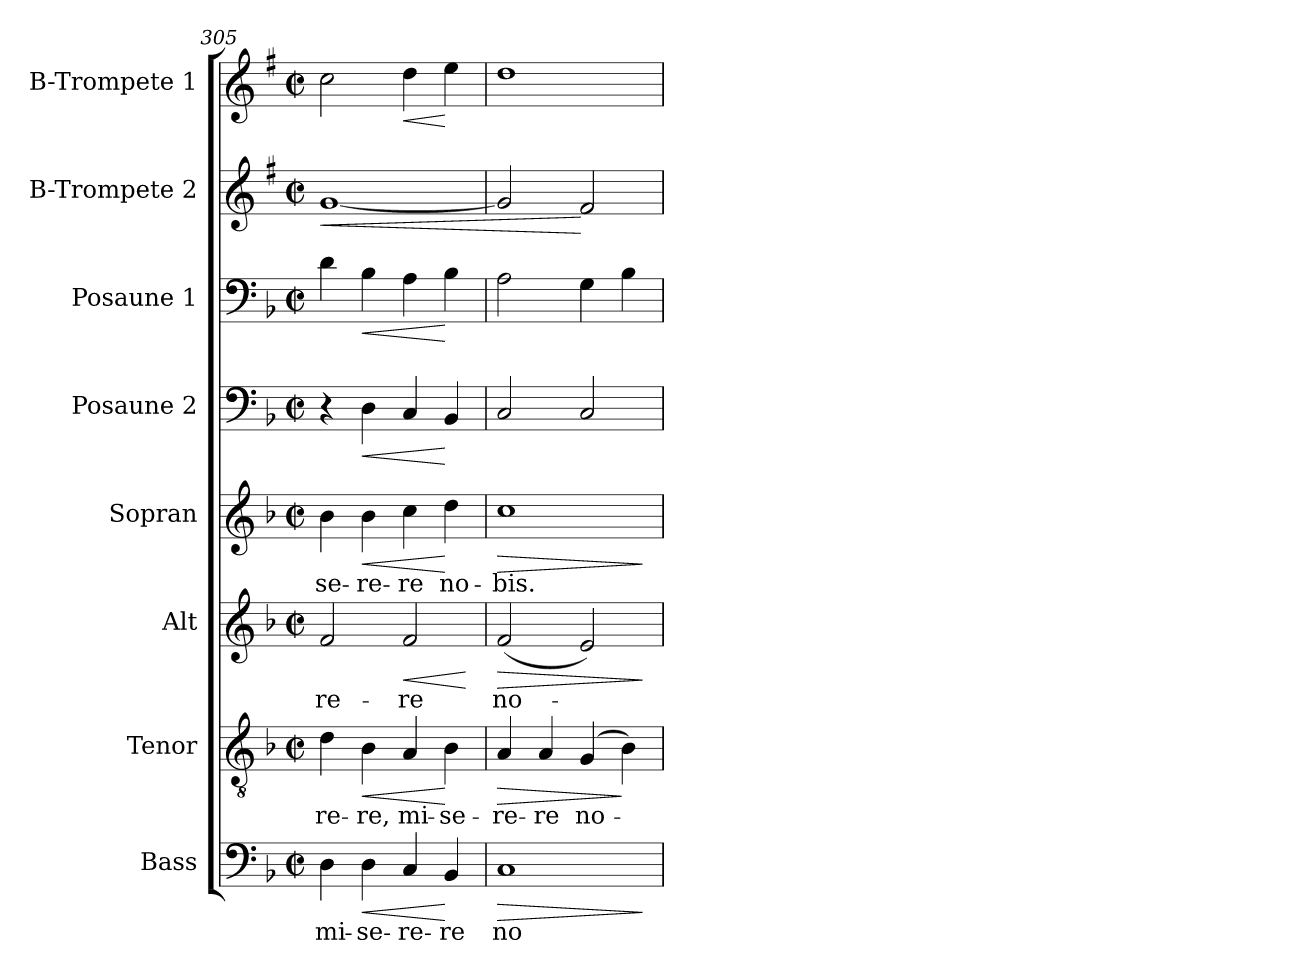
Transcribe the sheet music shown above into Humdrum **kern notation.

**kern	**text	**dynam	**kern	**text	**dynam	**kern	**text	**dynam	**kern	**text	**dynam	**kern	**dynam	**kern	**dynam	**kern	**dynam	**kern	**dynam
*part8	*part8	*part8	*part7	*part7	*part7	*part6	*part6	*part6	*part5	*part5	*part5	*part4	*part4	*part3	*part3	*part2	*part2	*part1	*part1
*staff8	*staff8	*staff8	*staff7	*staff7	*staff7	*staff6	*staff6	*staff6	*staff5	*staff5	*staff5	*staff4	*staff4	*staff3	*staff3	*staff2	*staff2	*staff1	*staff1
*I"Bass	*	*	*I"Tenor	*	*	*I"Alt	*	*	*I"Sopran	*	*	*I"Posaune 2	*	*I"Posaune 1	*	*I"B-Trompete 2	*	*I"B-Trompete 1	*
*I'B.	*	*	*I'T.	*	*	*I'A.	*	*	*I'S.	*	*	*I'Pos. 2	*	*I'Pos. 1	*	*I'B Trp. 2	*	*I'B Trp. 1	*
*clefF4	*	*	*clefGv2	*	*	*clefG2	*	*	*clefG2	*	*	*clefF4	*	*clefF4	*	*clefG2	*	*clefG2	*
*	*	*	*	*	*	*	*	*	*	*	*	*	*	*	*	*ITrd1c2	*	*ITrd1c2	*
*k[b-]	*	*	*k[b-]	*	*	*k[b-]	*	*	*k[b-]	*	*	*k[b-]	*	*k[b-]	*	*k[b-]	*	*k[b-]	*
*F:	*	*	*F:	*	*	*F:	*	*	*F:	*	*	*F:	*	*F:	*	*F:	*	*F:	*
*M2/2	*	*	*M2/2	*	*	*M2/2	*	*	*M2/2	*	*	*M2/2	*	*M2/2	*	*M2/2	*	*M2/2	*
*met(c|)	*	*	*met(c|)	*	*	*met(c|)	*	*	*met(c|)	*	*	*met(c|)	*	*met(c|)	*	*met(c|)	*	*met(c|)	*
=305	=305	=305	=305	=305	=305	=305	=305	=305	=305	=305	=305	=305	=305	=305	=305	=305	=305	=305	=305
!	!LO:LY:b	!	!	!LO:LY:b	!	!	!LO:LY:b	!	!	!LO:LY:b	!	!	!	!	!	!	!LO:HP:b	!	!
4D\	mi-	.	4d\	-re-	.	2f/	-re-	.	4b-\	-se-	.	4r	.	4d\	.	[1f	<	2b-\	.
!	!LO:LY:b	!LO:HP:b	!	!LO:LY:b	!LO:HP:b	!	!	!	!	!LO:LY:b	!LO:HP:b	!	!LO:HP:b	!	!LO:HP:b	!	!	!	!
4D\	-se-	<	4B-\	-re,	<	.	.	.	4b-\	-re-	<	4D\	<	4B-\	<	.	.	.	.
!	!LO:LY:b	!	!	!LO:LY:b	!	!	!LO:LY:b	!LO:HP:b	!	!LO:LY:b	!	!	!	!	!	!	!	!	!LO:HP:b
4C/	-re-	.	4A/	mi-	.	2f/	-re	<	4cc\	-re	.	4C/	.	4A\	.	.	.	4cc\	<
!	!LO:LY:b	!	!	!LO:LY:b	!	!	!	!	!	!LO:LY:b	!	!	!	!	!	!	!	!	!
4BB-/	-re	[	4B-\	-se-	[	.	.	.	4dd\	no-	[	4BB-/	[	4B-\	[	.	.	4dd\	[
.	.	.	.	.	.	.	.	[	.	.	.	.	.	.	.	.	.	.	.
=306	=306	=306	=306	=306	=306	=306	=306	=306	=306	=306	=306	=306	=306	=306	=306	=306	=306	=306	=306
!	!LO:LY:b	!LO:HP:b	!	!LO:LY:b	!LO:HP:b	!	!LO:LY:b	!LO:HP:b	!	!LO:LY:b	!LO:HP:b	!	!	!	!	!	!	!	!
1C	no-	>	4A/	-re-	>	(<2f/	no-	>	1cc	-bis.	>	2C/	.	2A\	.	2f/]	.	1cc	.
!	!	!	!	!LO:LY:b	!	!	!	!	!	!	!	!	!	!	!	!	!	!	!
.	.	.	4A/	-re	.	.	.	.	.	.	.	.	.	.	.	.	.	.	.
!	!	!	!	!LO:LY:b	!	!	!	!	!	!	!	!	!	!	!	!	!	!	!
.	.	.	(4G/	no-	.	2e/)	.	.	.	.	.	2C/	.	4G\	.	2e/	[	.	.
.	.	.	4B-\)	.	]	.	.	.	.	.	.	.	.	4B-\	.	.	.	.	.
.	.	]	.	.	.	.	.	]	.	.	]	.	.	.	.	.	.	.	.
=	=	=	=	=	=	=	=	=	=	=	=	=	=	=	=	=	=	=	=
*-	*-	*-	*-	*-	*-	*-	*-	*-	*-	*-	*-	*-	*-	*-	*-	*-	*-	*-	*-
